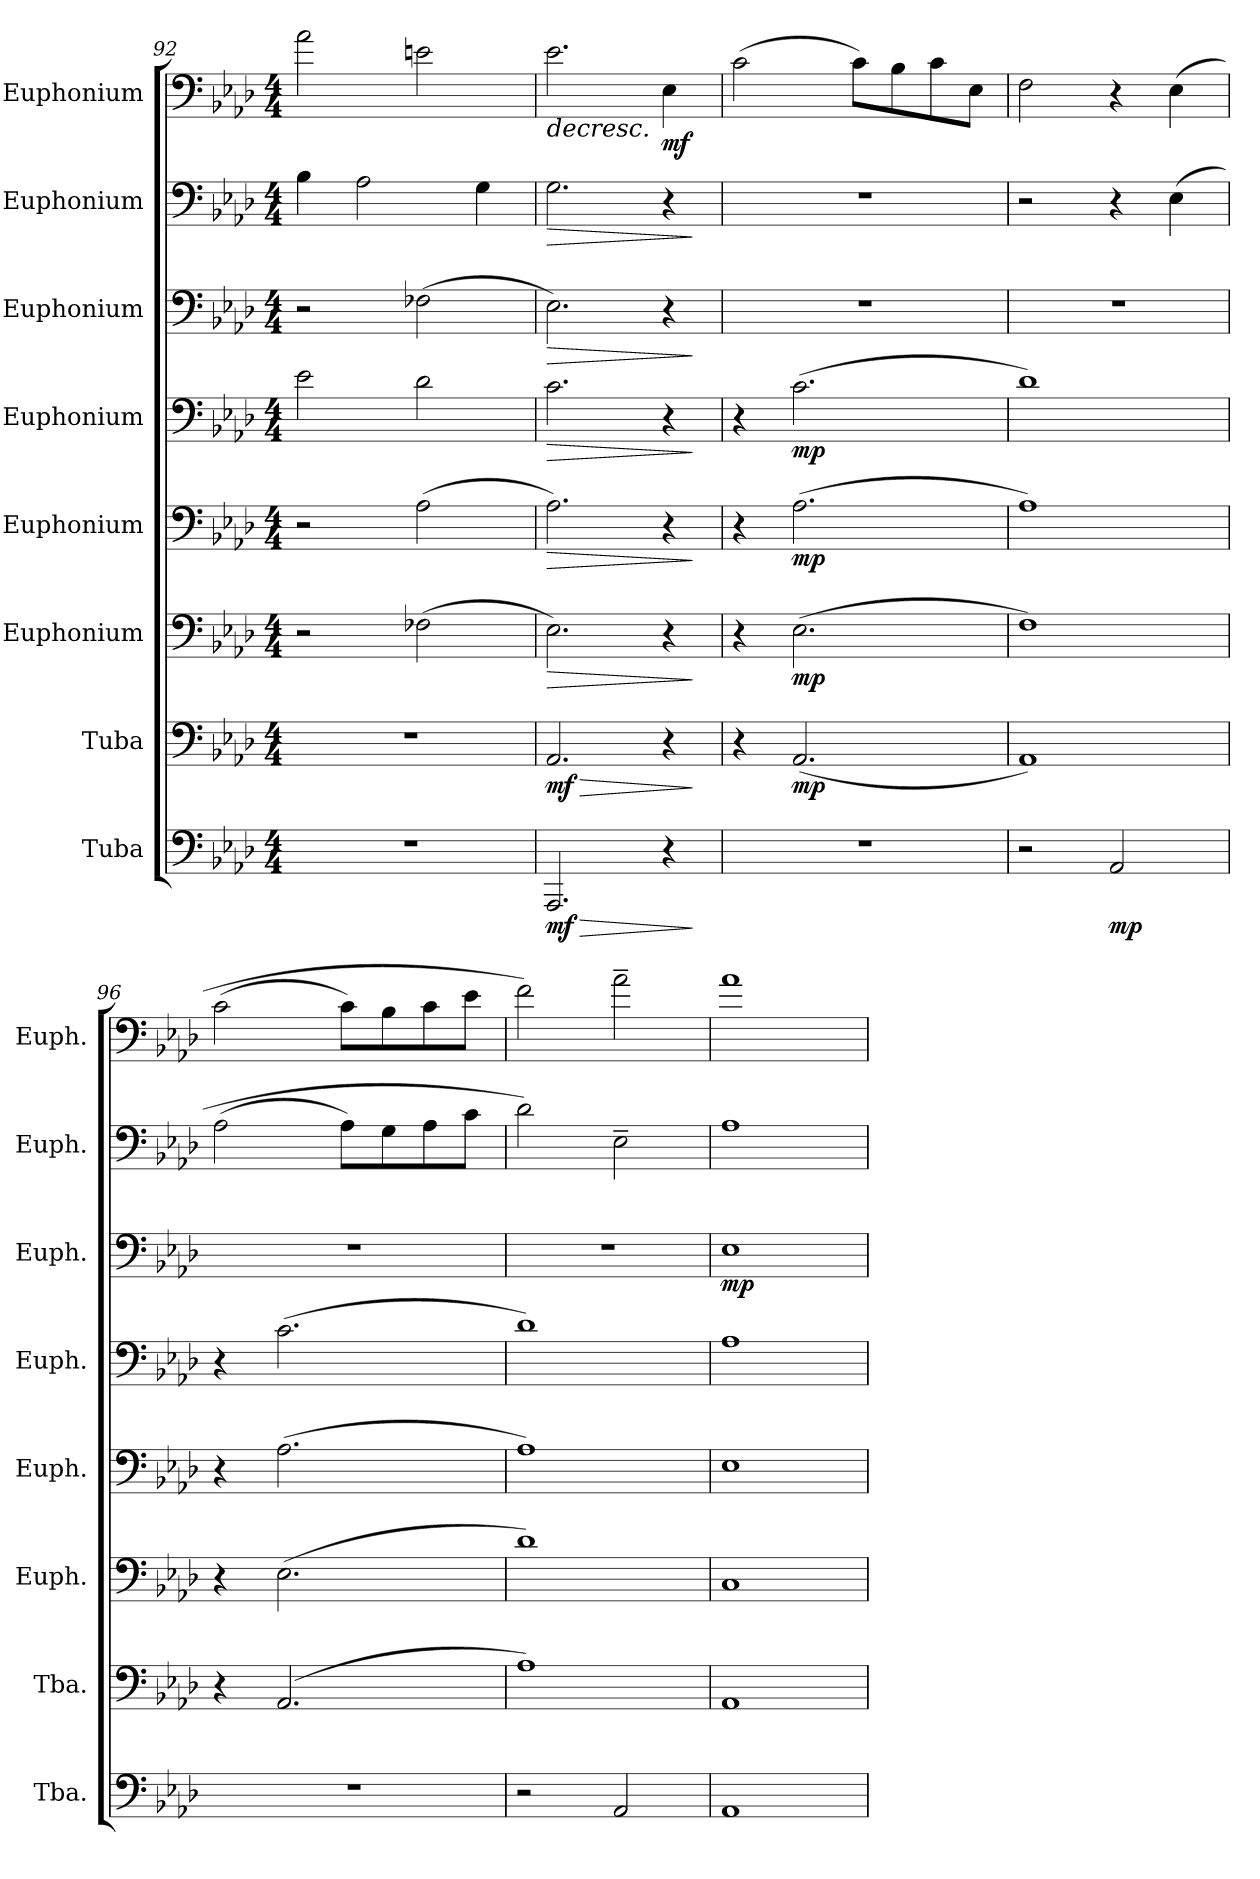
**kern	**dynam	**kern	**dynam	**kern	**dynam	**kern	**dynam	**kern	**dynam	**kern	**dynam	**kern	**dynam	**kern	**dynam
*part8	*part8	*part7	*part7	*part6	*part6	*part5	*part5	*part4	*part4	*part3	*part3	*part2	*part2	*part1	*part1
*staff8	*staff8	*staff7	*staff7	*staff6	*staff6	*staff5	*staff5	*staff4	*staff4	*staff3	*staff3	*staff2	*staff2	*staff1	*staff1
*I"Tuba	*	*I"Tuba	*	*I"Euphonium	*	*I"Euphonium	*	*I"Euphonium	*	*I"Euphonium	*	*I"Euphonium	*	*I"Euphonium	*
*I'Tba.	*	*I'Tba.	*	*I'Euph.	*	*I'Euph.	*	*I'Euph.	*	*I'Euph.	*	*I'Euph.	*	*I'Euph.	*
*clefF4	*	*clefF4	*	*clefF4	*	*clefF4	*	*clefF4	*	*clefF4	*	*clefF4	*	*clefF4	*
*k[b-e-a-d-]	*	*k[b-e-a-d-]	*	*k[b-e-a-d-]	*	*k[b-e-a-d-]	*	*k[b-e-a-d-]	*	*k[b-e-a-d-]	*	*k[b-e-a-d-]	*	*k[b-e-a-d-]	*
*M4/4	*	*M4/4	*	*M4/4	*	*M4/4	*	*M4/4	*	*M4/4	*	*M4/4	*	*M4/4	*
=92	=92	=92	=92	=92	=92	=92	=92	=92	=92	=92	=92	=92	=92	=92	=92
1r	.	1r	.	2r	.	2r	.	2e-\	.	2r	.	4B-\	.	2a-\	.
.	.	.	.	.	.	.	.	.	.	.	.	2A-\	.	.	.
.	.	.	.	(>2F-X\	.	(>2A-\	.	2d-\	.	(>2F-X\	.	.	.	2en\	.
.	.	.	.	.	.	.	.	.	.	.	.	4G\	.	.	.
=93	=93	=93	=93	=93	=93	=93	=93	=93	=93	=93	=93	=93	=93	=93	=93
!	!LO:HP:b	!	!LO:HP:b	!	!LO:HP:b	!	!LO:HP:b	!	!LO:HP:b	!	!LO:HP:b	!	!LO:HP:b	!	!LO:HP:b
!	!LO:DY:n=1:b	!	!LO:DY:n=1:b	!	!	!	!	!	!	!	!	!	!	!	!
2.AAA-/	> mf	2.AA-/	> mf	2.E-\)	>	2.A-\)	>	2.c\	>	2.E-\)	>	2.G\	>	2.e-\	>
!	!	!	!	!	!	!	!	!	!	!	!	!	!	!	!LO:DY:b
4r	.	4r	.	4r	.	4r	.	4r	.	4r	.	4r	.	4E-\	mf
.	]	.	]	.	]	.	]	.	]	.	]	.	]	.	]
=94	=94	=94	=94	=94	=94	=94	=94	=94	=94	=94	=94	=94	=94	=94	=94
1r	.	4r	.	4r	.	4r	.	4r	.	1r	.	1r	.	(>2c\	.
!	!	!	!LO:DY:b	!	!LO:DY:b	!	!LO:DY:b	!	!LO:DY:b	!	!	!	!	!	!
.	.	(<2.AA-/	mp	(>2.E-\	mp	(>2.A-\	mp	(>2.c\	mp	.	.	.	.	.	.
.	.	.	.	.	.	.	.	.	.	.	.	.	.	8c\L)	.
.	.	.	.	.	.	.	.	.	.	.	.	.	.	8B-\	.
.	.	.	.	.	.	.	.	.	.	.	.	.	.	8c\	.
.	.	.	.	.	.	.	.	.	.	.	.	.	.	8E-\J	.
=95	=95	=95	=95	=95	=95	=95	=95	=95	=95	=95	=95	=95	=95	=95	=95
2r	.	1AA-)	.	1F)	.	1A-)	.	1d-)	.	1r	.	2r	.	2F\	.
!	!LO:DY:b	!	!	!	!	!	!	!	!	!	!	!	!	!	!
2AA-/	mp	.	.	.	.	.	.	.	.	.	.	4r	.	4r	.
.	.	.	.	.	.	.	.	.	.	.	.	(>4E-\	.	(>4E-\	.
=96	=96	=96	=96	=96	=96	=96	=96	=96	=96	=96	=96	=96	=96	=96	=96
1r	.	4r	.	4r	.	4r	.	4r	.	1r	.	(>2A-\	.	(>2c\	.
.	.	(<2.AA-/	.	(>2.E-\	.	(>2.A-\	.	(>2.c\	.	.	.	.	.	.	.
.	.	.	.	.	.	.	.	.	.	.	.	8A-\L)	.	8c\L)	.
.	.	.	.	.	.	.	.	.	.	.	.	8G\	.	8B-\	.
.	.	.	.	.	.	.	.	.	.	.	.	8A-\	.	8c\	.
.	.	.	.	.	.	.	.	.	.	.	.	8c\J	.	8e-\J	.
=97	=97	=97	=97	=97	=97	=97	=97	=97	=97	=97	=97	=97	=97	=97	=97
2r	.	1A-)	.	1d-)	.	1A-)	.	1d-)	.	1r	.	2d-\)	.	2f\)	.
2AA-/	.	.	.	.	.	.	.	.	.	.	.	2E-~\	.	2a-~\	.
=98	=98	=98	=98	=98	=98	=98	=98	=98	=98	=98	=98	=98	=98	=98	=98
!	!	!	!	!	!	!	!	!	!	!	!LO:DY:b	!	!	!	!
1AA-	.	1AA-	.	1C	.	1E-	.	1A-	.	1E-	mp	1A-	.	1a-	.
=	=	=	=	=	=	=	=	=	=	=	=	=	=	=	=
*-	*-	*-	*-	*-	*-	*-	*-	*-	*-	*-	*-	*-	*-	*-	*-
